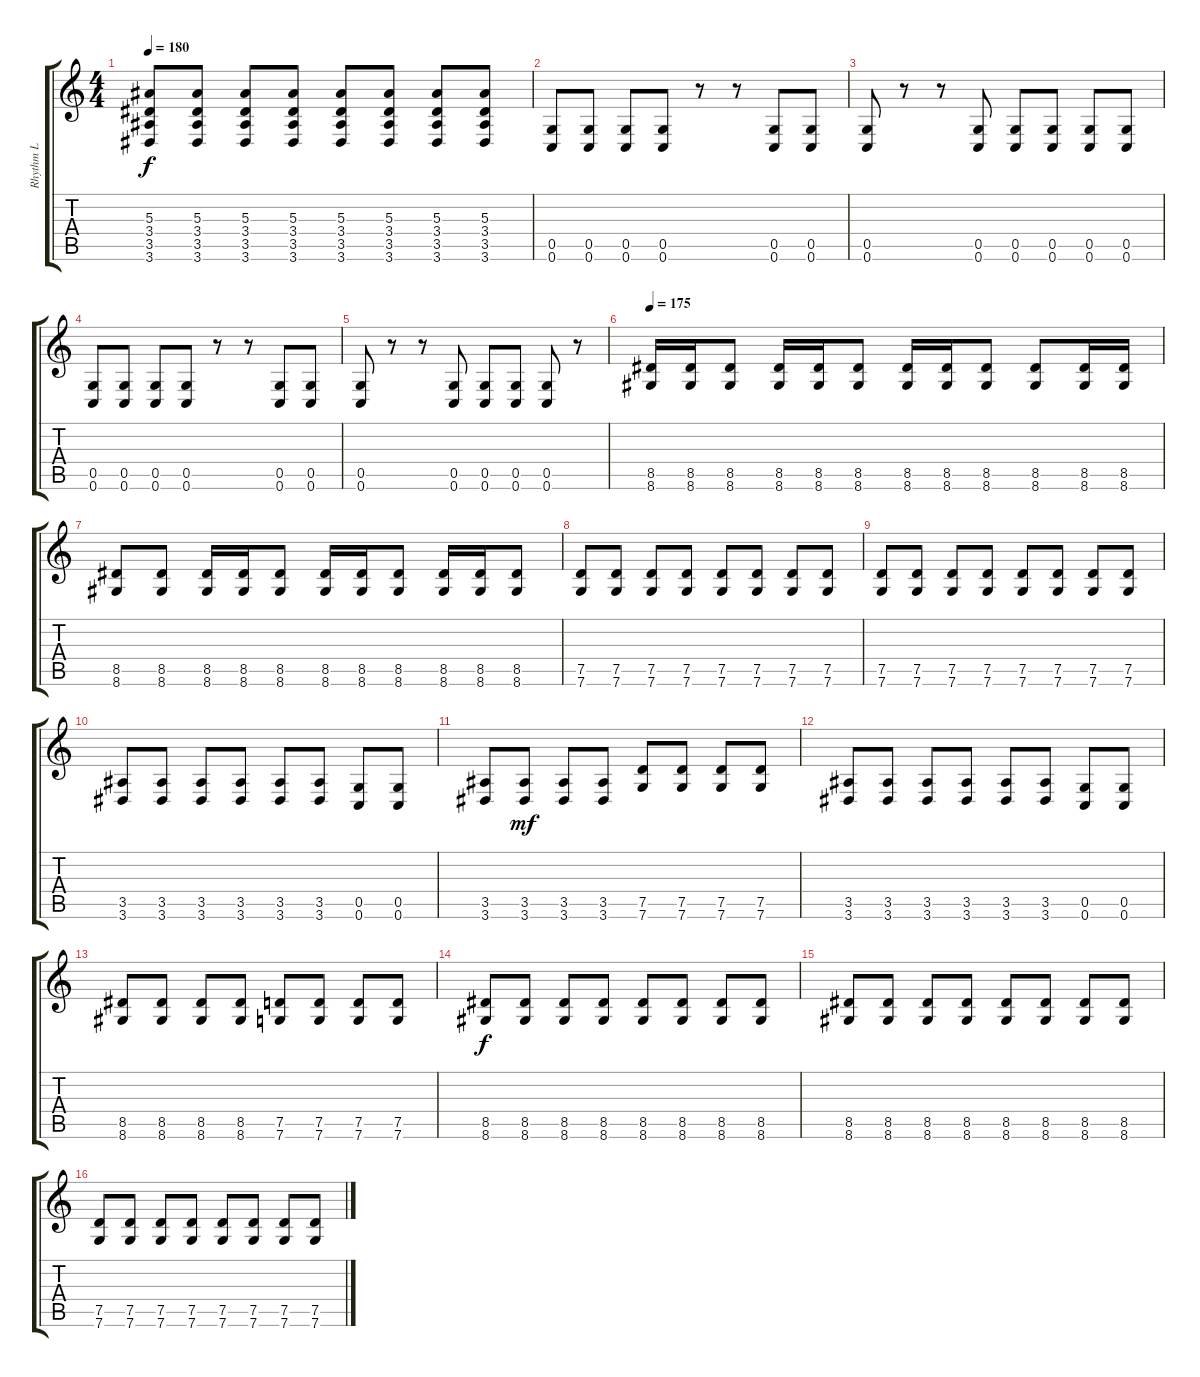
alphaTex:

\track ("Rhythm L" "Rhythm L") {instrument distortionguitar}
\staff {score tabs}
\tuning (D4 A3 F3 C3 G2 C2) {hide}
\ts (4 4)
\tempo 180
\clef g2
\ks c
(5.3 3.4 3.5 3.6).8{dy f} (5.3 3.4 3.5 3.6).8 (5.3 3.4 3.5 3.6).8 (5.3 3.4 3.5 3.6).8 (5.3 3.4 3.5 3.6).8 (5.3 3.4 3.5 3.6).8 (5.3 3.4 3.5 3.6).8 (5.3 3.4 3.5 3.6).8 |
(0.5 0.6).8{volume 13} (0.5 0.6).8 (0.5 0.6).8 (0.5 0.6).8 r.8 r.8 (0.5 0.6).8 (0.5 0.6).8 |
(0.5 0.6).8 r.8 r.8 (0.5 0.6).8 (0.5 0.6).8 (0.5 0.6).8 (0.5 0.6).8 (0.5 0.6).8 |
(0.5 0.6).8 (0.5 0.6).8 (0.5 0.6).8 (0.5 0.6).8 r.8 r.8 (0.5 0.6).8 (0.5 0.6).8 |
(0.5 0.6).8 r.8 r.8 (0.5 0.6).8 (0.5 0.6).8 (0.5 0.6).8 (0.5 0.6).8 r.8 |
\tempo 175
(8.5 8.6).16{volume 12} (8.5 8.6).16 (8.5 8.6).8 (8.5 8.6).16 (8.5 8.6).16 (8.5 8.6).8 (8.5 8.6).16 (8.5 8.6).16 (8.5 8.6).8 (8.5 8.6).8 (8.5 8.6).16 (8.5 8.6).16 |
(8.5 8.6).8 (8.5 8.6).8 (8.5 8.6).16 (8.5 8.6).16 (8.5 8.6).8 (8.5 8.6).16 (8.5 8.6).16 (8.5 8.6).8 (8.5 8.6).16 (8.5 8.6).16 (8.5 8.6).8 |
(7.5 7.6).8 (7.5 7.6).8 (7.5 7.6).8 (7.5 7.6).8 (7.5 7.6).8 (7.5 7.6).8 (7.5 7.6).8 (7.5 7.6).8 |
(7.5 7.6).8 (7.5 7.6).8 (7.5 7.6).8 (7.5 7.6).8 (7.5 7.6).8 (7.5 7.6).8 (7.5 7.6).8 (7.5 7.6).8 |
(3.5 3.6).8 (3.5 3.6).8 (3.5 3.6).8 (3.5 3.6).8 (3.5 3.6).8 (3.5 3.6).8 (0.5 0.6).8 (0.5 0.6).8 |
(3.5 3.6).8 (3.5 3.6).8{dy mf} (3.5 3.6).8 (3.5 3.6).8 (7.5 7.6).8 (7.5 7.6).8 (7.5 7.6).8 (7.5 7.6).8 |
(3.5 3.6).8 (3.5 3.6).8 (3.5 3.6).8 (3.5 3.6).8 (3.5 3.6).8 (3.5 3.6).8 (0.5 0.6).8 (0.5 0.6).8 |
(8.5 8.6).8 (8.5 8.6).8 (8.5 8.6).8 (8.5 8.6).8 (7.5 7.6).8 (7.5 7.6).8 (7.5 7.6).8 (7.5 7.6).8 |
(8.5 8.6).8{dy f} (8.5 8.6).8 (8.5 8.6).8 (8.5 8.6).8 (8.5 8.6).8 (8.5 8.6).8 (8.5 8.6).8 (8.5 8.6).8 |
(8.5 8.6).8 (8.5 8.6).8 (8.5 8.6).8 (8.5 8.6).8 (8.5 8.6).8 (8.5 8.6).8 (8.5 8.6).8 (8.5 8.6).8 |
(7.5 7.6).8 (7.5 7.6).8 (7.5 7.6).8 (7.5 7.6).8 (7.5 7.6).8 (7.5 7.6).8 (7.5 7.6).8 (7.5 7.6).8
